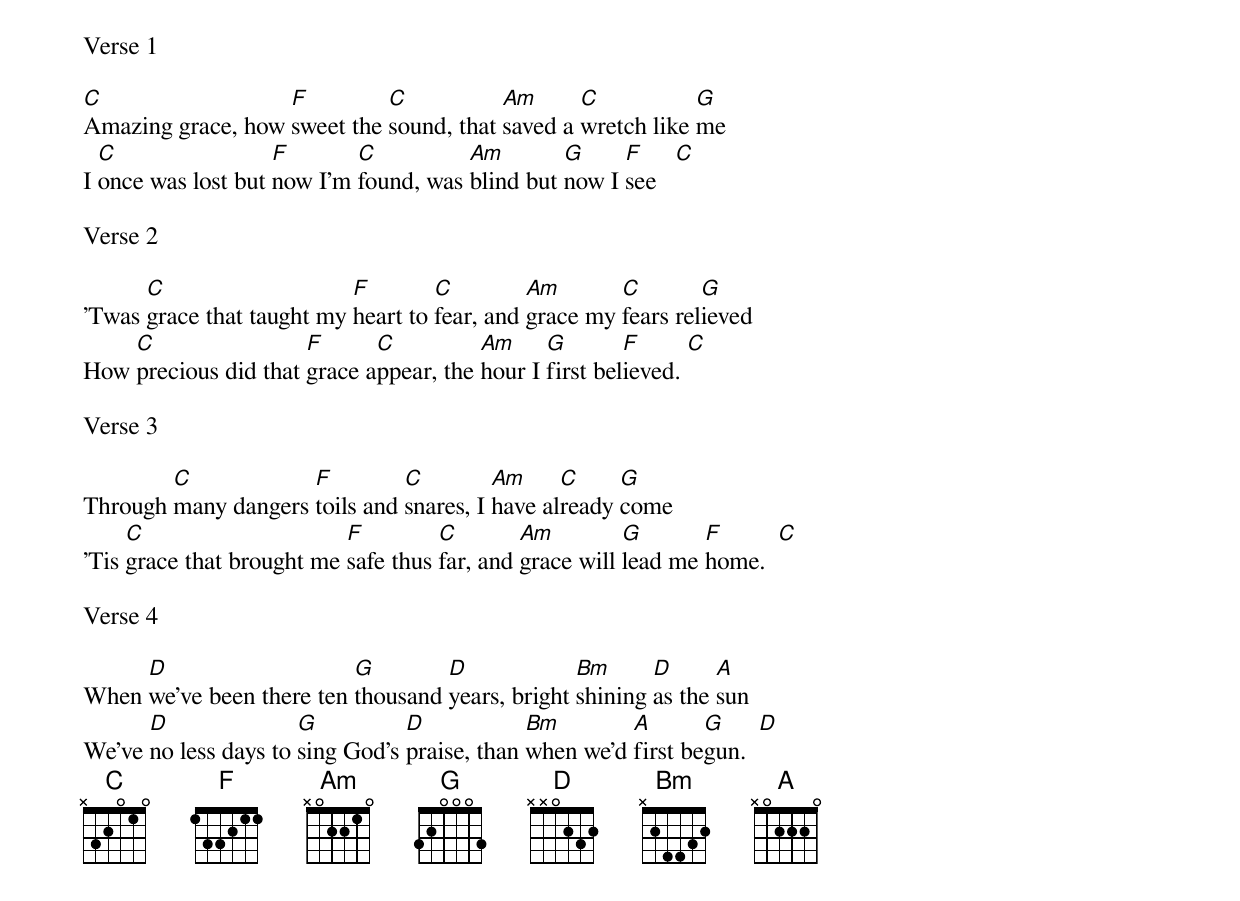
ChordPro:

Verse 1

[C]Amazing grace, how [F]sweet the [C]sound, that [Am]saved a [C]wretch like [G]me
I [C]once was lost but [F]now I'm [C]found, was [Am]blind but [G]now I [F]see   [C]

Verse 2

'Twas [C]grace that taught my [F]heart to [C]fear, and [Am]grace my [C]fears rel[G]ieved
How [C]precious did that [F]grace a[C]ppear, the [Am]hour I [G]first bel[F]ieved. [C]

Verse 3

Through [C]many dangers [F]toils and [C]snares, I [Am]have al[C]ready [G]come
'Tis [C]grace that brought me [F]safe thus [C]far, and [Am]grace will [G]lead me [F]home.  [C]

Verse 4

When [D]we've been there ten [G]thousand [D]years, bright [Bm]shining [D]as the [A]sun
We've [D]no less days to [G]sing God's [D]praise, than [Bm]when we'd [A]first be[G]gun.  [D]
